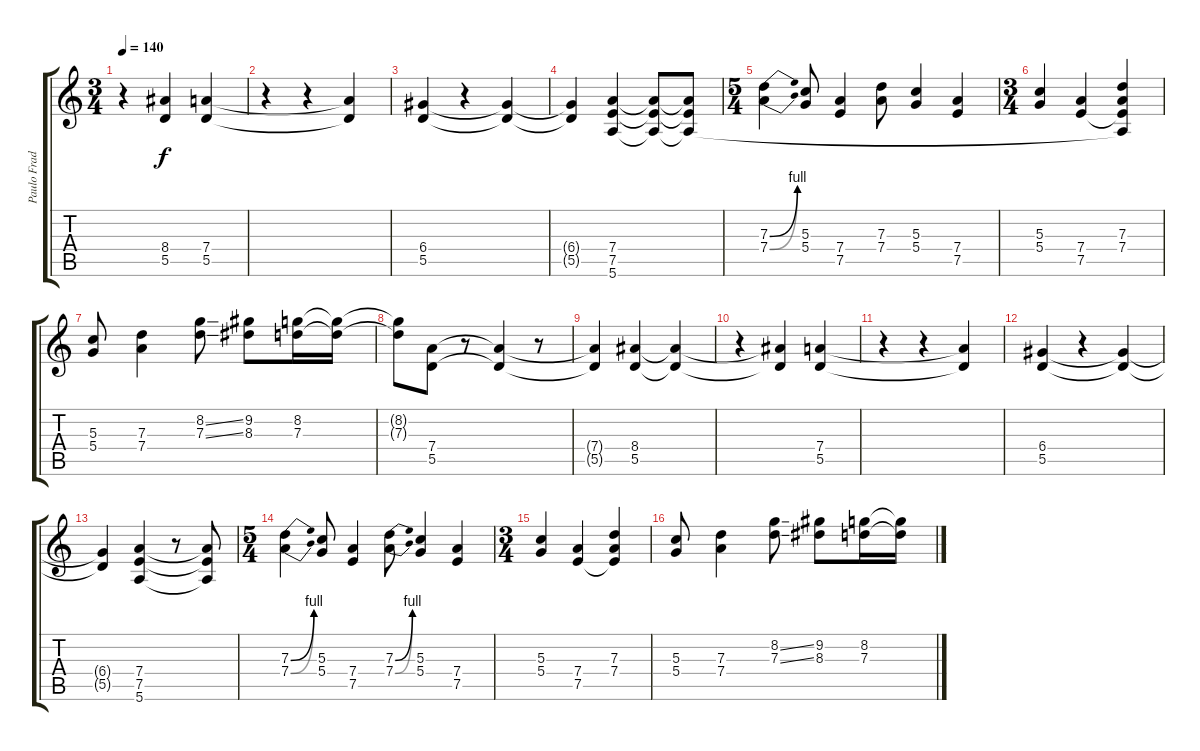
\track ("Paulo Frade" "Paulo Frad") {instrument distortionguitar}
\staff {score tabs}
\tuning (E4 B3 G3 D3 A2 E2) {hide}
\ts (3 4)
\tempo 140
\clef g2
\ks c
r.4{dy f} (8.4{t} 5.5{t}).4 (7.4 5.5).4 |
r.4 r.4 (7.4{t} 5.5{t}).4 |
(6.4 5.5).4 r.4 (6.4{t} 5.5{t}).4 |
(6.4{t} 5.5{t}).4 (7.4 7.5 5.6).4 (7.4{t} 7.5{t} 5.6{t}).8 (7.4{t} 7.5{t} 5.6{t}).8 |
\ts (5 4)
(7.3{be (bend 0 0 60 4)} 7.4{be (bend 0 0 60 4)}).4 (5.3 5.4).8 (7.4 7.5).4 (7.3 7.4).8 (5.3 5.4).4 (7.4 7.5).4 |
\ts (3 4)
(5.3 5.4).4 (7.4 7.5).4 (7.3 7.4 7.5{t} 5.6{t}).4 |
(5.3 5.4).8 (7.3 7.4).4 (8.2{ss} 7.3{ss}).8 (9.2 8.3).8 (8.2 7.3).16 (8.2{t} 7.3{t}).16 |
(8.2{t} 7.3{t}).8 (7.4 5.5).8 r.8 (7.4{t} 5.5{t}).4 r.8 |
(7.4{t} 5.5{t}).4 (8.4 5.5).4 (8.4{t} 5.5{t}).4 |
r.4 (8.4{t} 5.5{t}).4 (7.4 5.5).4 |
r.4 r.4 (7.4{t} 5.5{t}).4 |
(6.4 5.5).4 r.4 (6.4{t} 5.5{t}).4 |
(6.4{t} 5.5{t}).4 (7.4 7.5 5.6).4 r.8 (7.4{t} 7.5{t} 5.6{t}).8 |
\ts (5 4)
(7.3{be (bend 0 0 60 4)} 7.4{be (bend 0 0 60 4)}).4 (5.3 5.4).8 (7.4 7.5).4 (7.3{be (bend 0 0 60 4)} 7.4{be (bend 0 0 60 4)}).8 (5.3 5.4).4 (7.4 7.5).4 |
\ts (3 4)
(5.3 5.4).4 (7.4 7.5).4 (7.3 7.4 7.5{t}).4 |
(5.3 5.4).8 (7.3 7.4).4 (8.2{ss} 7.3{ss}).8 (9.2 8.3).8 (8.2 7.3).16 (8.2{t} 7.3{t}).16
